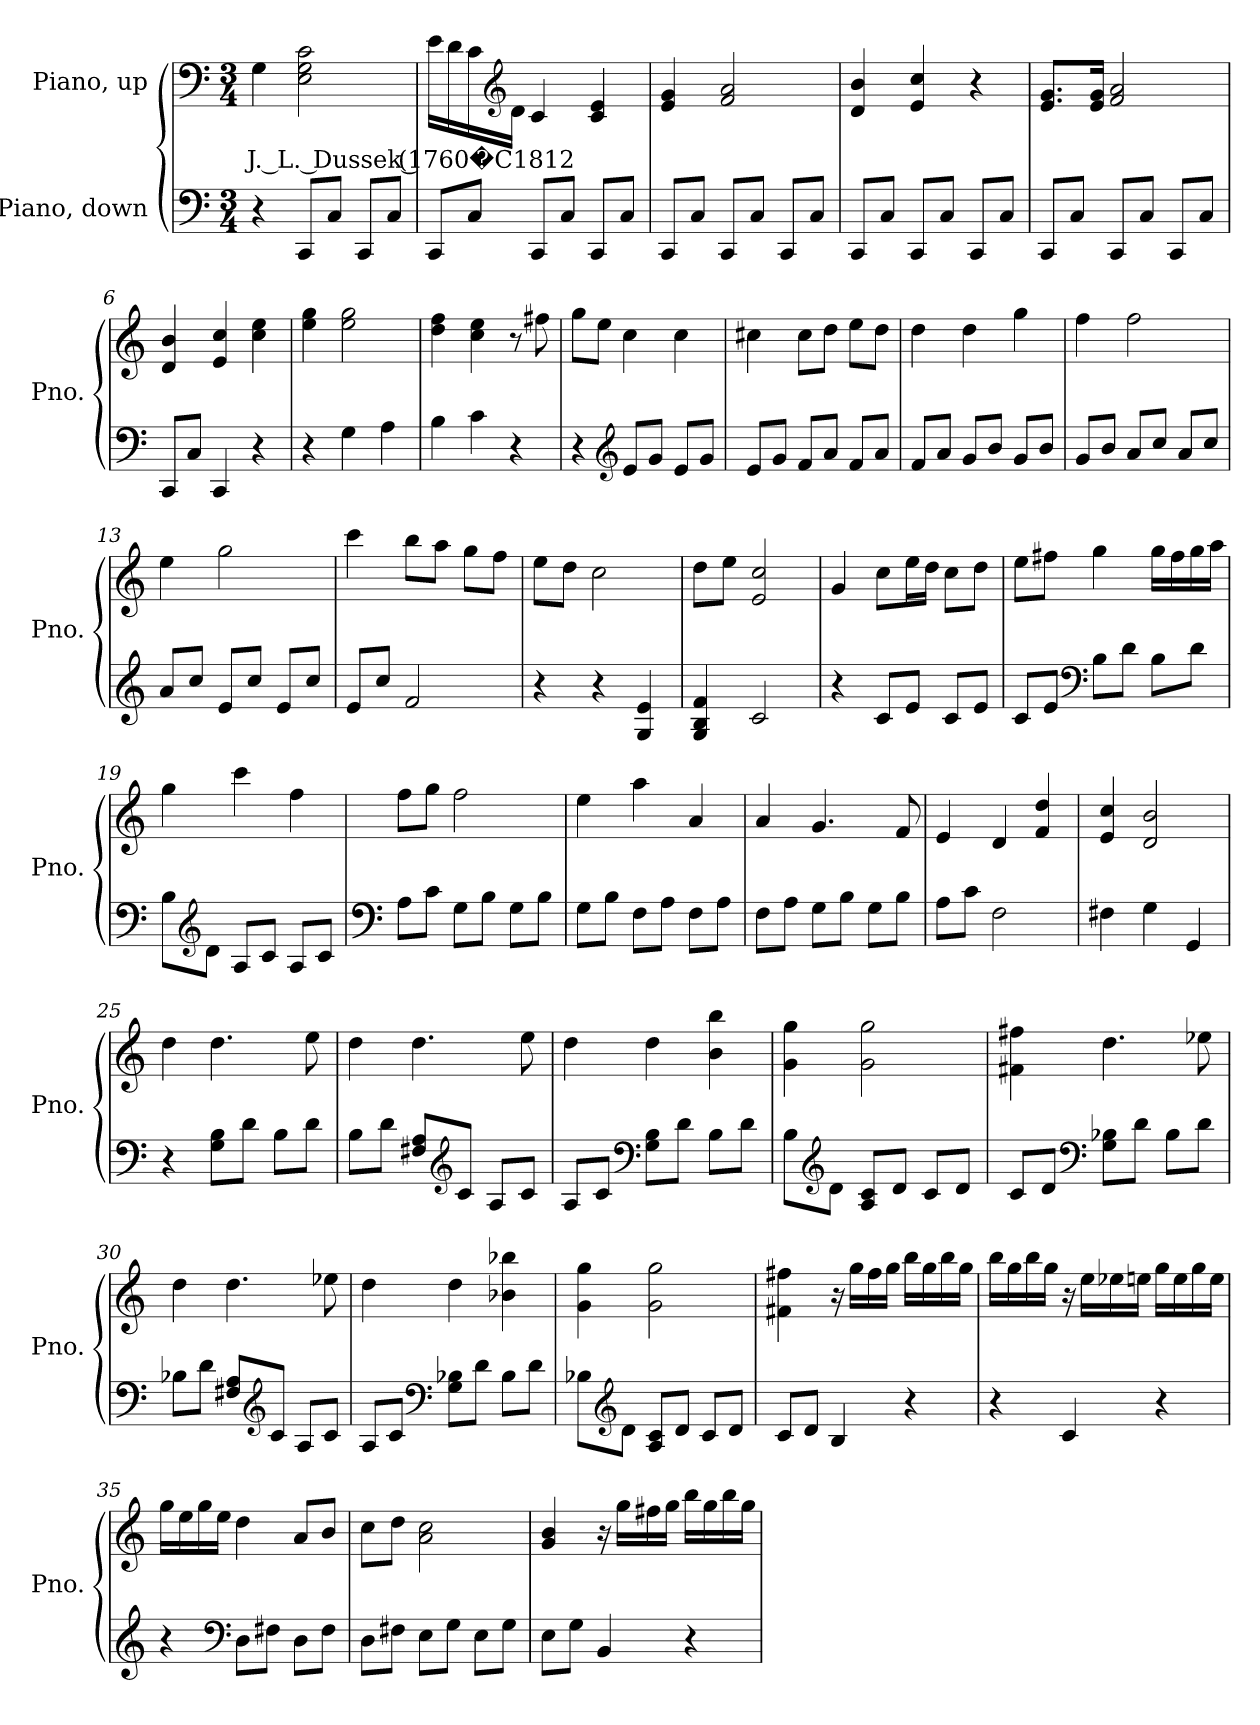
**kern	**kern	**text
*part2	*part1	*part1
*staff2	*staff1	*staff1
*I"Piano, down	*I"Piano, up	*
*I'Pno.	*I'Pno.	*
*clefF4	*clefF4	*
*k[]	*k[]	*
*M3/4	*M3/4	*
*MM120	*MM120	*
=1	=1	=1
!	!	!LO:LY:b
4r	4G\	J. L. Dussek (1760�C1812
8CC/L	2E\ 2G\ 2c\	.
8C/J	.	.
8CC/L	.	.
8C/J	.	.
=2	=2	=2
8CC/L	16e\LL	.
.	16d\	.
8C/J	16c\	.
*	*clefG2	*
.	16d\JJ	.
8CC/L	4c/	.
8C/J	.	.
8CC/L	4c/ 4e/	.
8C/J	.	.
=3	=3	=3
8CC/L	4e/ 4g/	.
8C/J	.	.
8CC/L	2f/ 2a/	.
8C/J	.	.
8CC/L	.	.
8C/J	.	.
!!LO:LB:g=z
=4	=4	=4
8CC/L	4d/ 4b/	.
8C/J	.	.
8CC/L	4e/ 4cc/	.
8C/J	.	.
8CC/L	4r	.
8C/J	.	.
=5	=5	=5
8CC/L	8.e/ 8.g/L	.
8C/J	.	.
.	16e/ 16g/Jk	.
8CC/L	2f/ 2a/	.
8C/J	.	.
8CC/L	.	.
8C/J	.	.
=6	=6	=6
8CC/L	4d/ 4b/	.
8C/J	.	.
4CC/	4e/ 4cc/	.
4r	4cc\ 4ee\	.
=7	=7	=7
4r	4ee\ 4gg\	.
4G\	2ee\ 2gg\	.
4A\	.	.
=8	=8	=8
4B\	4dd\ 4ff\	.
4c\	4cc\ 4ee\	.
4r	8r	.
.	8ff#X\	.
=9	=9	=9
4r	8gg\L	.
.	8ee\J	.
*clefG2	*	*
8e/L	4cc\	.
8g/J	.	.
8e/L	4cc\	.
8g/J	.	.
=10	=10	=10
8e/L	4cc#X\	.
8g/J	.	.
8f/L	8cc#\L	.
8a/J	8dd\J	.
8f/L	8ee\L	.
8a/J	8dd\J	.
!!LO:LB:g=z
=11	=11	=11
8f/L	4dd\	.
8a/J	.	.
8g/L	4dd\	.
8b/J	.	.
8g/L	4gg\	.
8b/J	.	.
=12	=12	=12
8g/L	4ff\	.
8b/J	.	.
8a/L	2ff\	.
8cc/J	.	.
8a/L	.	.
8cc/J	.	.
=13	=13	=13
8a/L	4ee\	.
8cc/J	.	.
8e/L	2gg\	.
8cc/J	.	.
8e/L	.	.
8cc/J	.	.
=14	=14	=14
8e/L	4ccc\	.
8cc/J	.	.
2f/	8bb\L	.
.	8aa\J	.
.	8gg\L	.
.	8ff\J	.
=15	=15	=15
4r	8ee\L	.
.	8dd\J	.
4r	2cc\	.
4G/ 4e/	.	.
=16	=16	=16
4G/ 4B/ 4f/	8dd\L	.
.	8ee\J	.
2c/	2e/ 2cc/	.
=17	=17	=17
4r	4g/	.
8c/L	8cc\L	.
8e/J	16ee\L	.
.	16dd\JJ	.
8c/L	8cc\L	.
8e/J	8dd\J	.
!!LO:LB:g=z
=18	=18	=18
8c/L	8ee\L	.
8e/J	8ff#X\J	.
*clefF4	*	*
8B\L	4gg\	.
8d\J	.	.
8B\L	16gg\LL	.
.	16ff#\	.
8d\J	16gg\	.
.	16aa\JJ	.
=19	=19	=19
8B\L	4gg\	.
*clefG2	*	*
8d\J	.	.
8A/L	4ccc\	.
8c/J	.	.
8A/L	4ff\	.
8c/J	.	.
=20	=20	=20
*clefF4	*	*
8A\L	8ff\L	.
8c\J	8gg\J	.
8G\L	2ff\	.
8B\J	.	.
8G\L	.	.
8B\J	.	.
=21	=21	=21
8G\L	4ee\	.
8B\J	.	.
8F\L	4aa\	.
8A\J	.	.
8F\L	4a/	.
8A\J	.	.
=22	=22	=22
8F\L	4a/	.
8A\J	.	.
8G\L	4.g/	.
8B\J	.	.
8G\L	.	.
8B\J	8f/	.
!!LO:LB:g=z
=23	=23	=23
8A\L	4e/	.
8c\J	.	.
2F\	4d/	.
.	4f/ 4dd/	.
=24	=24	=24
4F#X\	4e/ 4cc/	.
4G\	2d/ 2b/	.
4GG/	.	.
=25	=25	=25
4r	4dd\	.
8G\ 8B\L	4.dd\	.
8d\J	.	.
8B\L	.	.
8d\J	8ee\	.
=26	=26	=26
8B\L	4dd\	.
8d\J	.	.
8F#X/ 8A/L	4.dd\	.
*clefG2	*	*
8c/J	.	.
8A/L	.	.
8c/J	8ee\	.
=27	=27	=27
8A/L	4dd\	.
8c/J	.	.
*clefF4	*	*
8G\ 8B\L	4dd\	.
8d\J	.	.
8B\L	4b\ 4bb\	.
8d\J	.	.
=28	=28	=28
8B\L	4g\ 4gg\	.
*clefG2	*	*
8d\J	.	.
8A/ 8c/L	2g\ 2gg\	.
8d/J	.	.
8c/L	.	.
8d/J	.	.
!!LO:LB:g=z
=29	=29	=29
8c/L	4f#X\ 4ff#X\	.
8d/J	.	.
*clefF4	*	*
8G\ 8B-X\L	4.dd\	.
8d\J	.	.
8B-\L	.	.
8d\J	8ee-X\	.
=30	=30	=30
8B-X\L	4dd\	.
8d\J	.	.
8F#X/ 8A/L	4.dd\	.
*clefG2	*	*
8c/J	.	.
8A/L	.	.
8c/J	8ee-X\	.
=31	=31	=31
8A/L	4dd\	.
8c/J	.	.
*clefF4	*	*
8G\ 8B-X\L	4dd\	.
8d\J	.	.
8B-\L	4b-X\ 4bb-X\	.
8d\J	.	.
=32	=32	=32
8B-X\L	4g\ 4gg\	.
*clefG2	*	*
8d\J	.	.
8A/ 8c/L	2g\ 2gg\	.
8d/J	.	.
8c/L	.	.
8d/J	.	.
!!LO:PB:g=z
=33	=33	=33
8c/L	4f#X\ 4ff#X\	.
8d/J	.	.
4B/	16r	.
.	16gg\LL	.
.	16ff#\	.
.	16gg\JJ	.
4r	16bb\LL	.
.	16gg\	.
.	16bb\	.
.	16gg\JJ	.
=34	=34	=34
4r	16bb\LL	.
.	16gg\	.
.	16bb\	.
.	16gg\JJ	.
4c/	16r	.
.	16ee\LL	.
.	16ee-X\	.
.	16een\JJ	.
4r	16gg\LL	.
.	16ee\	.
.	16gg\	.
.	16ee\JJ	.
=35	=35	=35
4r	16gg\LL	.
.	16ee\	.
.	16gg\	.
.	16ee\JJ	.
*clefF4	*	*
8D\L	4dd\	.
8F#X\J	.	.
8D\L	8a/L	.
8F#\J	8b/J	.
=36	=36	=36
8D\L	8cc\L	.
8F#X\J	8dd\J	.
8E\L	2a\ 2cc\	.
8G\J	.	.
8E\L	.	.
8G\J	.	.
!!LO:LB:g=z
=37	=37	=37
8E\L	4g/ 4b/	.
8G\J	.	.
4BB/	16r	.
.	16gg\LL	.
.	16ff#X\	.
.	16gg\JJ	.
4r	16bb\LL	.
.	16gg\	.
.	16bb\	.
.	16gg\JJ	.
=	=	=
*-	*-	*-
